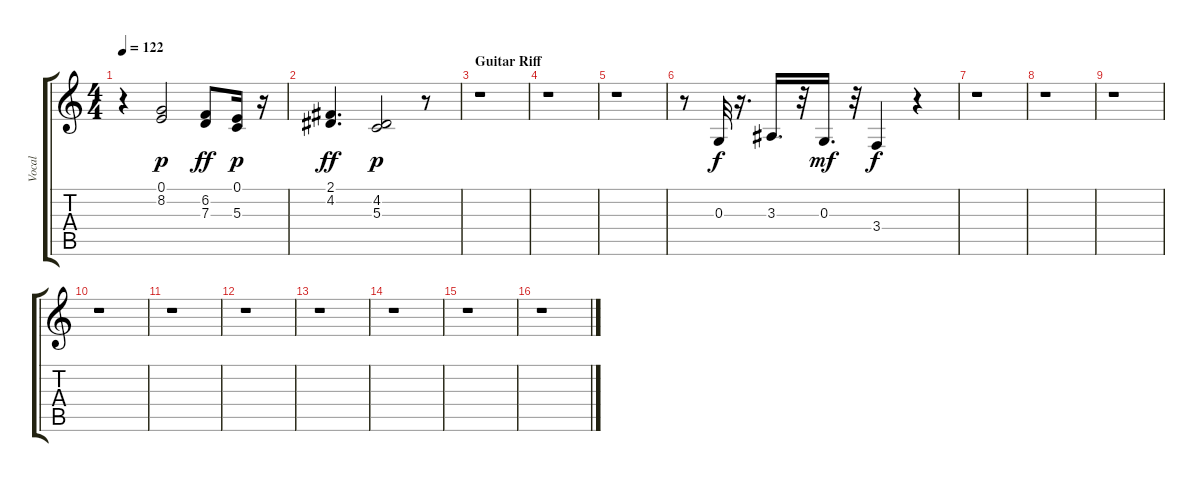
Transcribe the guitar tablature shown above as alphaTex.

\track ("Vocal" "Vocal") {instrument flute}
\staff {score tabs}
\tuning (E4 B3 G3 D3 A2 E2) {hide}
\ts (4 4)
\tempo 122
\clef g2
\ks c
r.4{dy f} (0.1 8.2).2{dy p} (6.2 7.3).8{dy ff} (0.1 5.3).16{dy p} r.16 |
(2.1 4.2).4{d dy ff} (4.2 5.3).2{dy p} r.8 |
\section ("" "Guitar Riff")
r.1 |
r.1 |
r.1 |
r.8 0.3.32{dy f} r.16{d} 3.3.16{d} r.32 0.3.16{d dy mf} r.32 3.4.4{dy f} r.4 |
r.1 |
r.1 |
r.1 |
r.1 |
r.1 |
r.1 |
r.1 |
r.1 |
r.1 |
r.1
